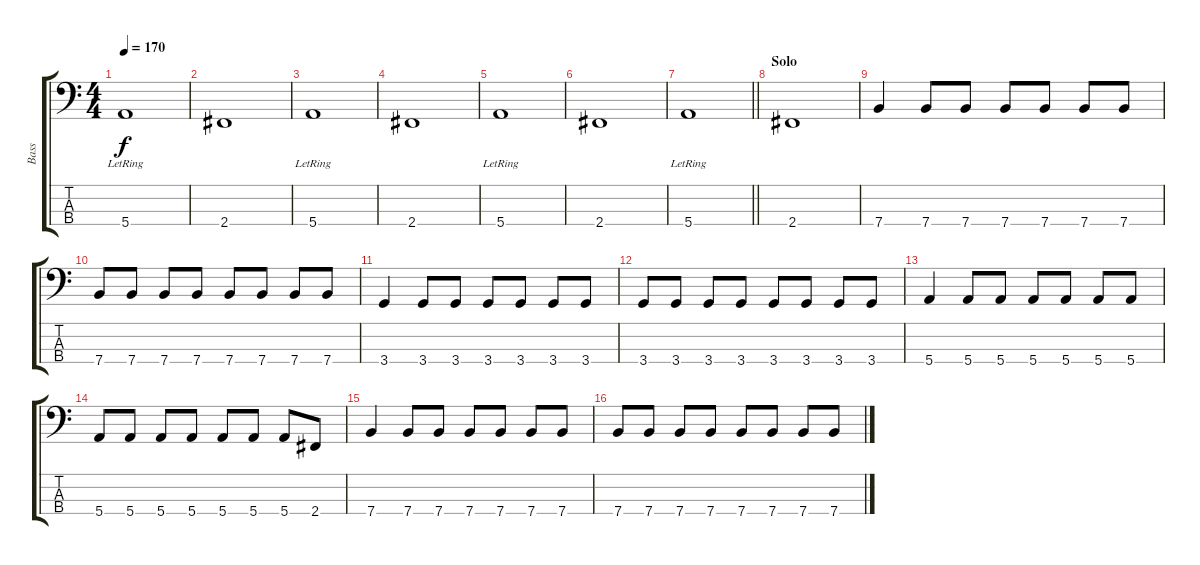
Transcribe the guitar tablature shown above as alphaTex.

\track ("Bass" "Bass") {instrument electricbasspick}
\staff {score tabs}
\tuning (G2 D2 A1 E1) {hide}
\ts (4 4)
\tempo 170
\clef f4
\ks c
5.4{lr}.1{dy f} |
2.4.1 |
5.4{lr}.1 |
2.4.1 |
5.4{lr}.1 |
2.4.1 |
\barLineRight lightlight
5.4{lr}.1 |
\section ("" "Solo")
2.4.1 |
7.4.4 7.4.8 7.4.8 7.4.8 7.4.8 7.4.8 7.4.8 |
7.4.8 7.4.8 7.4.8 7.4.8 7.4.8 7.4.8 7.4.8 7.4.8 |
3.4.4 3.4.8 3.4.8 3.4.8 3.4.8 3.4.8 3.4.8 |
3.4.8 3.4.8 3.4.8 3.4.8 3.4.8 3.4.8 3.4.8 3.4.8 |
5.4.4 5.4.8 5.4.8 5.4.8 5.4.8 5.4.8 5.4.8 |
5.4.8 5.4.8 5.4.8 5.4.8 5.4.8 5.4.8 5.4.8 2.4.8 |
7.4.4 7.4.8 7.4.8 7.4.8 7.4.8 7.4.8 7.4.8 |
7.4.8 7.4.8 7.4.8 7.4.8 7.4.8 7.4.8 7.4.8 7.4.8
